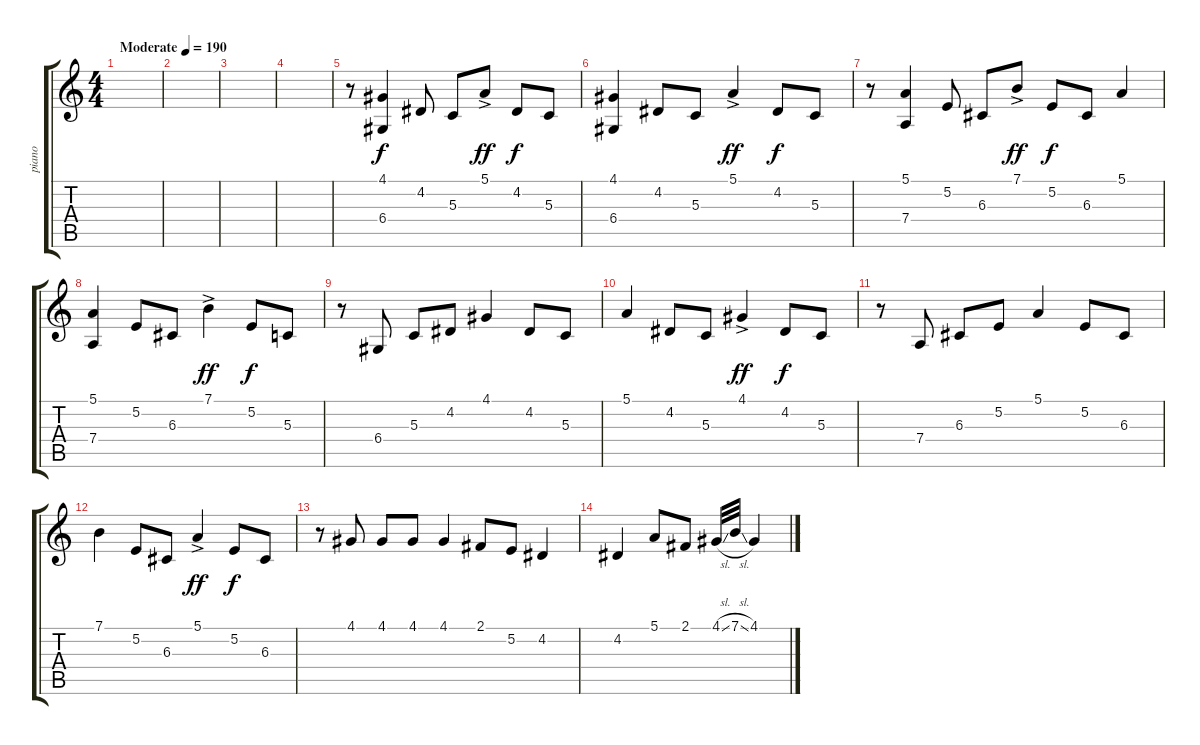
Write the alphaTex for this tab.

\track ("piano" "piano") {instrument electricgrandpiano}
\staff {score tabs}
\tuning (E4 B3 G3 D3 A2 E2) {hide}
\ts (4 4)
\tempo (190 "Moderate")
\clef g2
\ks c
|
|
|
|
r.8 (4.1 6.4).4 4.2.8 5.3.8 5.1{ac}.8{dy ff} 4.2.8{dy f} 5.3.8 |
(4.1 6.4).4 4.2.8 5.3.8 5.1{ac}.4{dy ff} 4.2.8{dy f} 5.3.8 |
r.8 (5.1 7.4).4 5.2.8 6.3.8 7.1{ac}.8{dy ff} 5.2.8{dy f} 6.3.8 5.1.4 |
(5.1 7.4).4 5.2.8 6.3.8 7.1{ac}.4{dy ff} 5.2.8{dy f} 5.3.8 |
r.8 6.4.8 5.3.8 4.2.8 4.1.4 4.2.8 5.3.8 |
5.1.4 4.2.8 5.3.8 4.1{ac}.4{dy ff} 4.2.8{dy f} 5.3.8 |
r.8 7.4.8 6.3.8 5.2.8 5.1.4 5.2.8 6.3.8 |
7.1.4 5.2.8 6.3.8 5.1{ac}.4{dy ff} 5.2.8{dy f} 6.3.8 |
r.8 4.1.8 4.1.8 4.1.8 4.1.4 2.1.8 5.2.8 4.2.4 |
4.2.4 5.1.8 2.1.8 4.1{sl}.32 7.1{sl}.32 4.1.4
